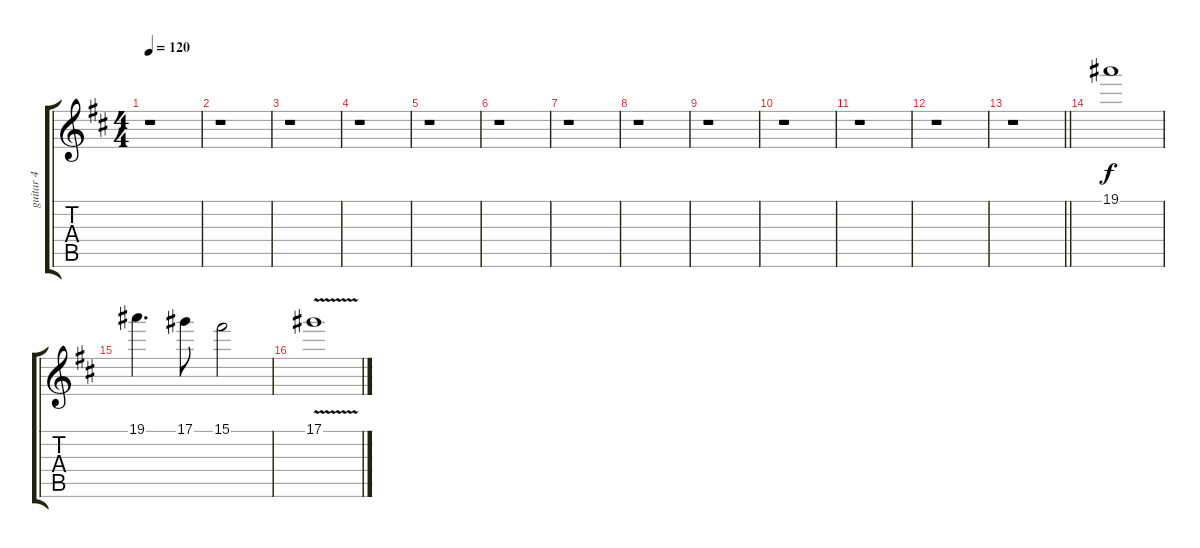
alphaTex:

\track ("guitar 4" "guitar 4") {instrument overdrivenguitar}
\staff {score tabs}
\tuning (Eb4 Bb3 Gb3 Db3 Ab2 Eb2) {hide}
\ts (4 4)
\tempo 120
\clef g2
\ks bminor
r.1{dy f} |
r.1 |
r.1 |
r.1 |
r.1 |
r.1 |
r.1 |
r.1 |
r.1 |
r.1 |
r.1 |
r.1 |
\barLineRight lightlight
r.1 |
19.1.1{volume 12} |
19.1.4{d} 17.1.8 15.1.2 |
17.1{v}.1
